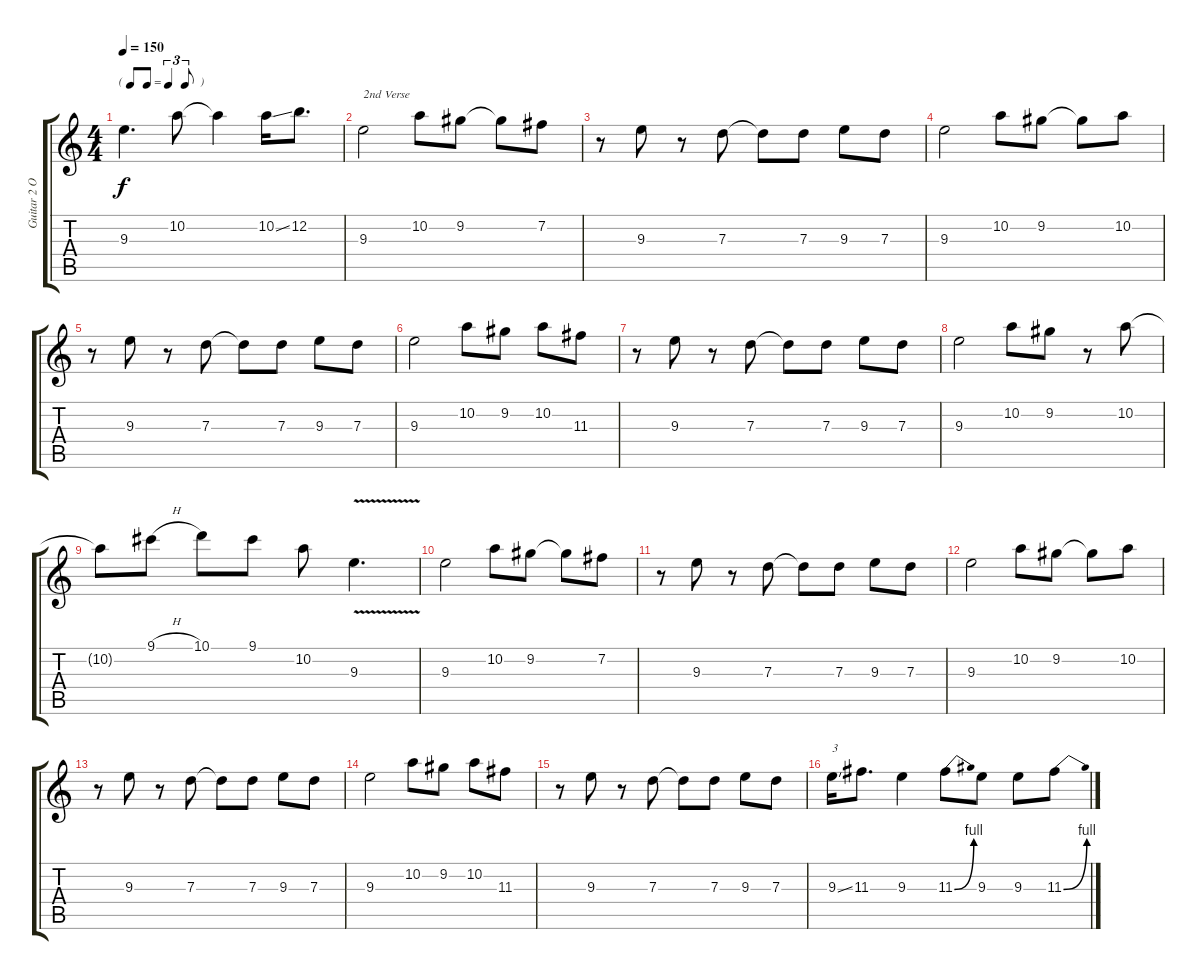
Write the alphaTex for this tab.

\track ("Guitar 2 Overdrive" "Guitar 2 O") {instrument overdrivenguitar}
\staff {score tabs}
\tuning (E4 B3 G3 D3 A2 E2) {hide}
\ts (4 4)
\tf triplet8th
\tempo 150
\clef g2
\ks c
9.3{t}.4{d dy f} 10.2.8 10.2{t}.4 10.2{ss}.16 12.2.8{d} |
9.3.2{txt "2nd Verse"} 10.2.8 9.2.8 9.2{t}.8 7.2.8 |
r.8 9.3.8 r.8 7.3.8 7.3{t}.8 7.3.8 9.3.8 7.3.8 |
9.3.2 10.2.8 9.2.8 9.2{t}.8 10.2.8 |
r.8 9.3.8 r.8 7.3.8 7.3{t}.8 7.3.8 9.3.8 7.3.8 |
9.3.2 10.2.8 9.2.8 10.2.8 11.3.8 |
r.8 9.3.8 r.8 7.3.8 7.3{t}.8 7.3.8 9.3.8 7.3.8 |
9.3.2 10.2.8 9.2.8 r.8 10.2.8 |
10.2{t}.8 9.1{h}.8 10.1.8 9.1.8 10.2.8 9.3{v}.4{d} |
9.3.2 10.2.8 9.2.8 9.2{t}.8 7.2.8 |
r.8 9.3.8 r.8 7.3.8 7.3{t}.8 7.3.8 9.3.8 7.3.8 |
9.3.2 10.2.8 9.2.8 9.2{t}.8 10.2.8 |
r.8 9.3.8 r.8 7.3.8 7.3{t}.8 7.3.8 9.3.8 7.3.8 |
9.3.2 10.2.8 9.2.8 10.2.8 11.3.8 |
r.8 9.3.8 r.8 7.3.8 7.3{t}.8 7.3.8 9.3.8 7.3.8 |
9.3{ss}.16{txt "3"} 11.3.8{d} 9.3.4 11.3{be (bend 0 0 60 4)}.8 9.3.8 9.3.8 11.3{be (bend 0 0 60 4)}.8
